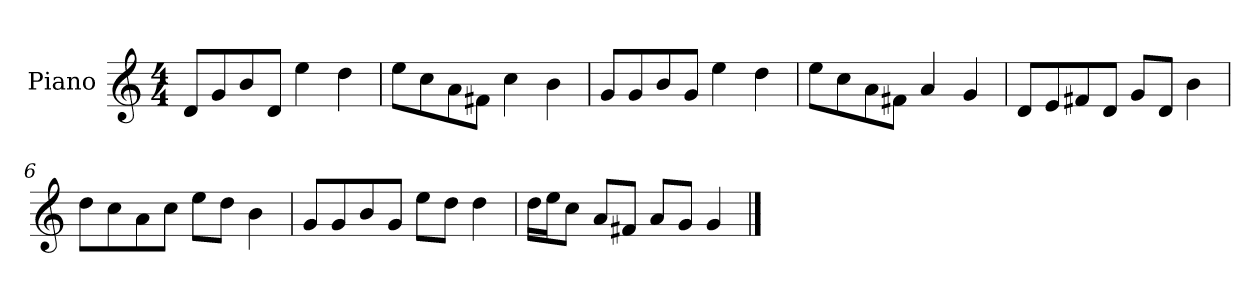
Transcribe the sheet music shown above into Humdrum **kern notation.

**kern
*part1
*staff1
*I"Piano
*I'P-no
*clefG2
*k[]
*M4/4
*MM90
=1
8d/L
8g/
8b/
8d/J
4ee\
4dd\
=2
8ee\L
8cc\
8a\
8f#X\J
4cc\
4b\
=3
8g/L
8g/
8b/
8g/J
4ee\
4dd\
=4
8ee\L
8cc\
8a\
8f#X\J
4a/
4g/
=5
8d/L
8e/
8f#X/
8d/J
8g/L
8d/J
4b\
!!LO:LB:g=z
=6
8dd\L
8cc\
8a\
8cc\J
8ee\L
8dd\J
4b\
=7
8g/L
8g/
8b/
8g/J
8ee\L
8dd\J
4dd\
=8
16dd\LL
16ee\J
8cc\J
8a/L
8f#X/J
8a/L
8g/J
4g/
==
*-
